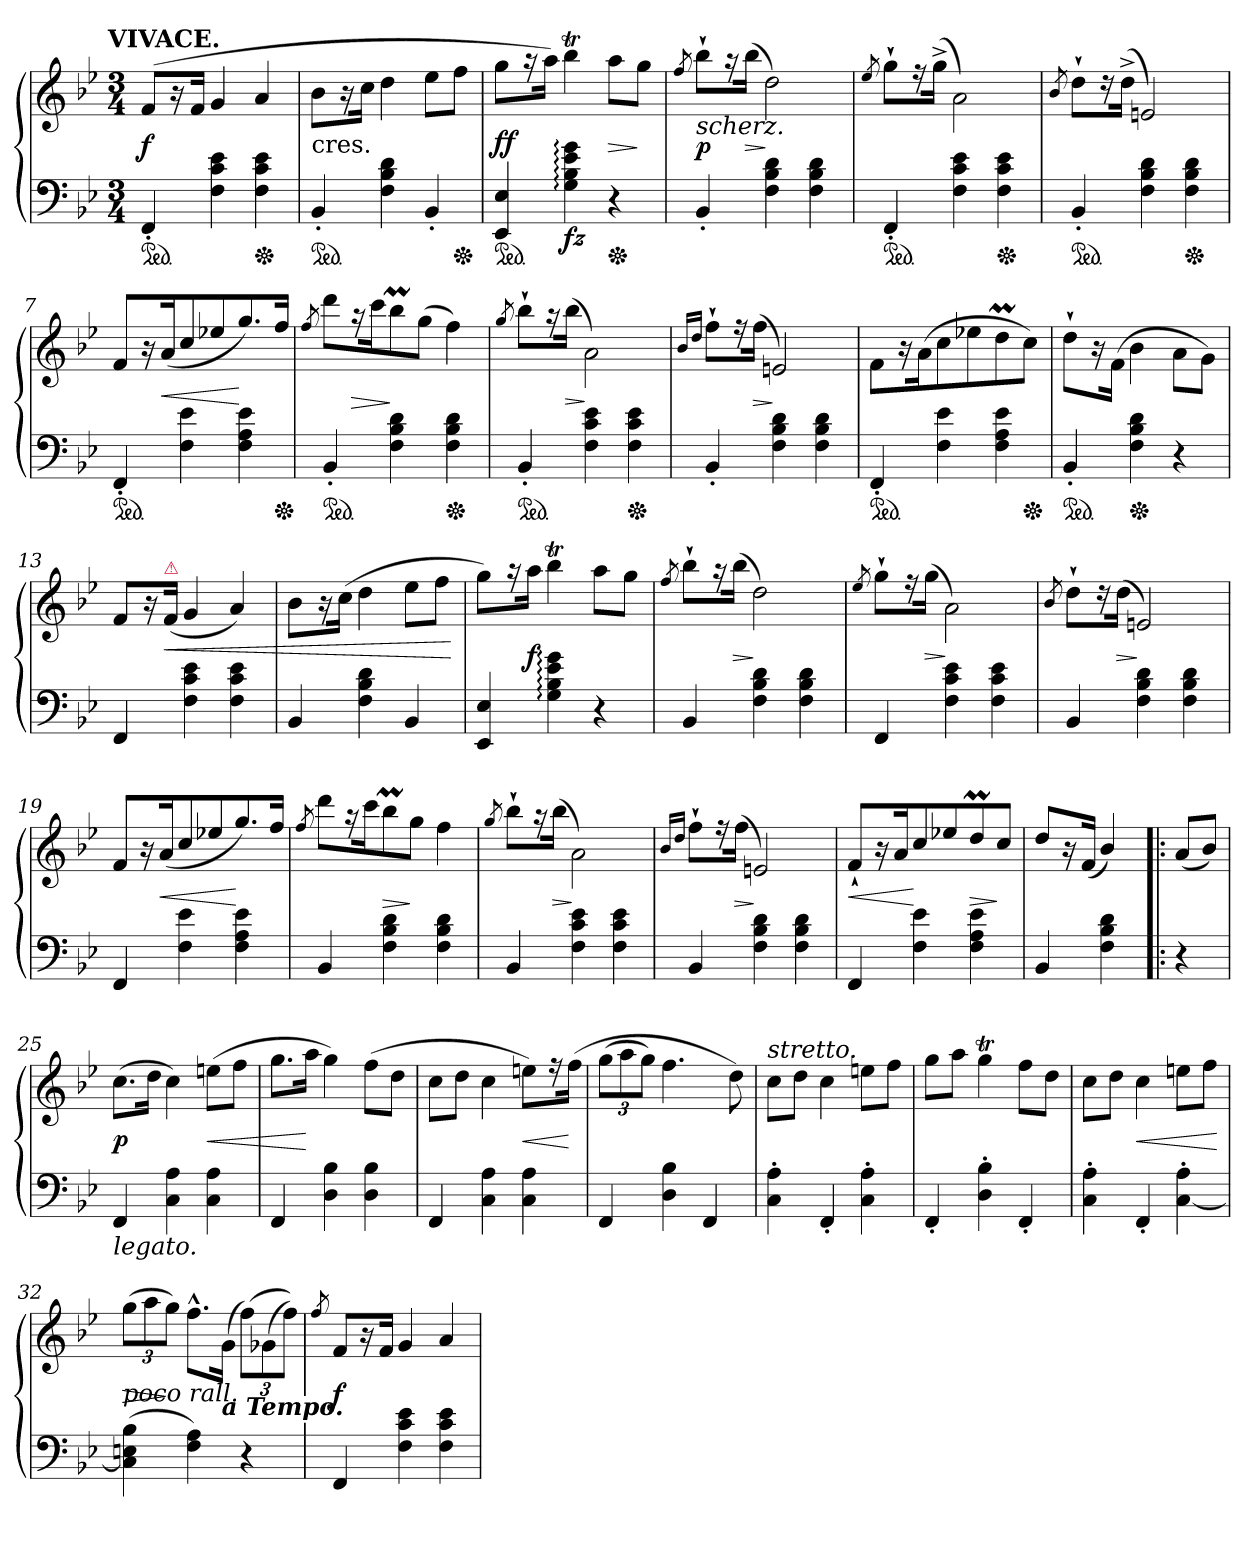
**kern	**kern	**dynam
*part1	*part1	*part1
*staff2	*staff1	*staff1/2
*clefF4	*clefG2	*
*k[b-e-]	*k[b-e-]	*
*B-:	*B-:	*
!!LO:TX:omd:t=VIVACE.
*M3/4	*M3/4	*
*MM150	*MM150	*
*ped	*	*
=1	=1	=1
4FF'<	(>8fL	f
.	16r	.
.	16fJk	.
4F 4c 4e-	4g	.
*Xped	*	*
4F 4c 4e-	4a	.
=2	=2	=2
!	!LO:TX:c:t=cres.	!
*ped	*	*
4BB-'<	8b-\L	.
.	16r	.
.	16ccJk	.
4F 4B- 4d	4dd	.
4BB-'<	8ee-L	.
*Xped	*	*
.	8ffJ	.
=3	=3	=3
*ped	*	*
4EE- 4E-	8ggL	ff
.	16r	.
.	16aaJk)	.
!	!	!LO:DY:b=2
4G: 4B-: 4e-: 4g:	4bb-T	fz
*Xped	*	*
4r	8aaL	>
.	8ggJ	]
=4	=4	=4
.	8qff/	.
!	!LO:TX:b:i:t=scherz.	!
4BB-'<	8bb-`>L	p
.	16r	.
.	(16bb-Jk	>
4F 4B- 4d	2dd)	]
4F 4B- 4d	.	.
=5	=5	=5
.	8qee-/	.
*ped	*	*
4FF'<	8gg`>L	.
.	16r	.
.	(>16gg^<Jk	.
4F 4c 4e-	2a\)	.
*Xped	*	*
4F 4c 4e-	.	.
=6	=6	=6
.	8qb-/	.
*ped	*	*
4BB-'<	8dd`>L	.
.	16r	.
.	(>16dd^<Jk	.
4F 4B- 4d	2en)	.
*Xped	*	*
4F 4B- 4d	.	.
=7	=7	=7
*ped	*	*
4FF'<	8fL	.
.	16r	.
.	(<16aK	<
4F 4e-	8cc	.
.	8ee-X/	.
4F 4A 4e-	8.gg)	[
*Xped	*	*
.	16ffJk	.
=8	=8	=8
.	8qff/	.
*ped	*	*
4BB-'<	8dddL	.
.	16r	>
.	16cccK	.
4F 4B- 4d	8bb-M	]
.	(>8ggJ	.
*Xped	*	*
4F 4B- 4d	4ff)	.
=9	=9	=9
.	8qgg/	.
*ped	*	*
4BB-'<	8bb-`>L	.
.	16r	.
.	(16bb-Jk	>
4F 4c 4e-	2a\)	]
*Xped	*	*
4F 4c 4e-	.	.
=10	=10	=10
.	16qb-/LL	.
.	16qdd/JJ	.
4BB-'<	8ff`>L	.
.	16r	.
.	(16ffJk	>
4F 4B- 4d	2en)	]
4F 4B- 4d	.	.
=11	=11	=11
*ped	*	*
4FF'<	8fL	.
.	16r	.
.	(>16aK	.
4F 4e-	8cc	.
.	8ee-X	.
4F 4A 4e-	8ddm	.
*Xped	*	*
.	8ccJ)	.
=12	=12	=12
*ped	*	*
4BB-'<	8dd`>L	.
.	16r	.
.	(>16f\Jk	.
*Xped	*	*
4F 4B- 4d	4b-	.
4r	8a\L	.
.	8gJ)	.
=13	=13	=13
4FF	8fL	.
.	16r	.
!	!LO:TX:a:color=crimson:t=⚠	!
!	!	!LO:HP:b
.	(<16fJk	<
4F 4c 4e-	4g	.
4F 4c 4e-	4a)	.
=14	=14	=14
4BB-	8b-\L	.
.	16r	.
.	(>16ccJk	.
4F 4B- 4d	4dd	.
4BB-	8ee-L	.
.	8ffJ	.
.	.	[
=15	=15	=15
4EE- 4E-	8ggL)	.
.	16r	.
.	16aaJk	f
4G: 4B-: 4e-: 4g:	4bb-T	.
4r	8aaL	.
.	8ggJ	.
=16	=16	=16
.	8qff/	.
4BB-	8bb-`>L	.
.	16r	.
.	(16bb-Jk	>
4F 4B- 4d	2dd)	]
4F 4B- 4d	.	.
=17	=17	=17
.	8qee-/	.
4FF	8gg`>L	.
.	16r	.
.	(16ggJk	>
4F 4c 4e-	2a\)	]
4F 4c 4e-	.	.
=18	=18	=18
.	8qb-/	.
4BB-	8dd`>L	.
.	16r	.
.	(16ddJk	>
4F 4B- 4d	2en)	]
4F 4B- 4d	.	.
=19	=19	=19
4FF	8f/L	.
.	16r	.
.	(<16aK	<
4F 4e-	8cc	.
.	8ee-X	.
4F 4A 4e-	8.gg)	[
.	16ffJk	.
=20	=20	=20
.	8qff/	.
4BB-	8dddL	.
.	16r	.
.	16cccK	.
4F 4B- 4d	8bb-M	>
.	8ggJ	]
4F 4B- 4d	4ff	.
=21	=21	=21
.	8qgg/	.
4BB-	8bb-`>L	.
.	16r	.
.	(16bb-Jk	>
4F 4c 4e-	2a\)	]
4F 4c 4e-	.	.
=22	=22	=22
.	16qb-/LL	.
.	16qdd/JJ	.
4BB-	8ff`>L	.
.	16r	.
.	(16ffJk	>
4F 4B- 4d	2en)	]
4F 4B- 4d	.	.
=23	=23	=23
4FF	8f`<L	<
.	16r	.
.	16aK	.
4F 4e-	8cc/	[
.	8ee-X	.
4F 4A 4e-	8ddm	>
.	8ccJ	]
=24	=24	=24
4BB-	8ddL	.
.	16r	.
.	(<16fJk	.
4F 4B- 4d	4b-/)	.
=!|:	=!|:	=!|:
4r	(8aL	.
.	8b-J)	.
=25	=25	=25
!LO:TX:b:i:t=legato.	!	!
4FF	(8.ccL	p
.	16ddJk	.
4C 4A	4cc)	.
4C 4A	(8eenL	<
.	8ffJ	.
=26	=26	=26
4FF	8.ggL	.
.	16aaJk	[
4D 4B-	4gg)	.
4D 4B-	(>8ffL	.
.	8ddJ	.
=27	=27	=27
4FF	8ccL	.
.	8ddJ	.
4C 4A	4cc	.
4C 4A	8eenL)	<
.	16r	.
.	(>16ffJk	[
=28	=28	=28
4FF	(12ggL	.
.	12aa	.
.	12ggJ)	.
4D 4B-	4.ff	.
4FF	.	.
.	8dd)	.
=29	=29	=29
!	!LO:TX:a:i:t=stretto.	!
4C'> 4A'>	8ccL	.
.	8ddJ	.
4FF'<	4cc	.
4C'> 4A'>	8eenL	.
.	8ffJ	.
=30	=30	=30
4FF'<	8ggL	.
.	8aaJ	.
4D'> 4B-'>	4ggT	.
4FF'<	8ffL	.
.	8ddJ	.
=31	=31	=31
4C'> 4A'>	8ccL	.
.	8ddJ	.
4FF'<	4cc	<
[4C'> 4A'>	8eenL	.
.	8ffJ	.
.	.	[
=32	=32	=32
!	!LO:TX:b:i:t=poco rall.	!
(>4C] 4En 4B-	(>12ggL	>
.	12aa	.
.	12ggJ)	]
4F 4A)	8.ff^^>L	.
!	!LO:TX:b:Bi:t=a Tempo.	!
.	(>16gJk	.
4r	(12ffL)	.
.	(12g-X	.
.	12ffJ))	.
=33	=33	=33
.	8qff/	.
4FF	8fL	f
.	16r	.
.	16fJk	.
4F 4c 4e-	4g	.
4F 4c 4e-	4a	.
=	=	=
*-	*-	*-
